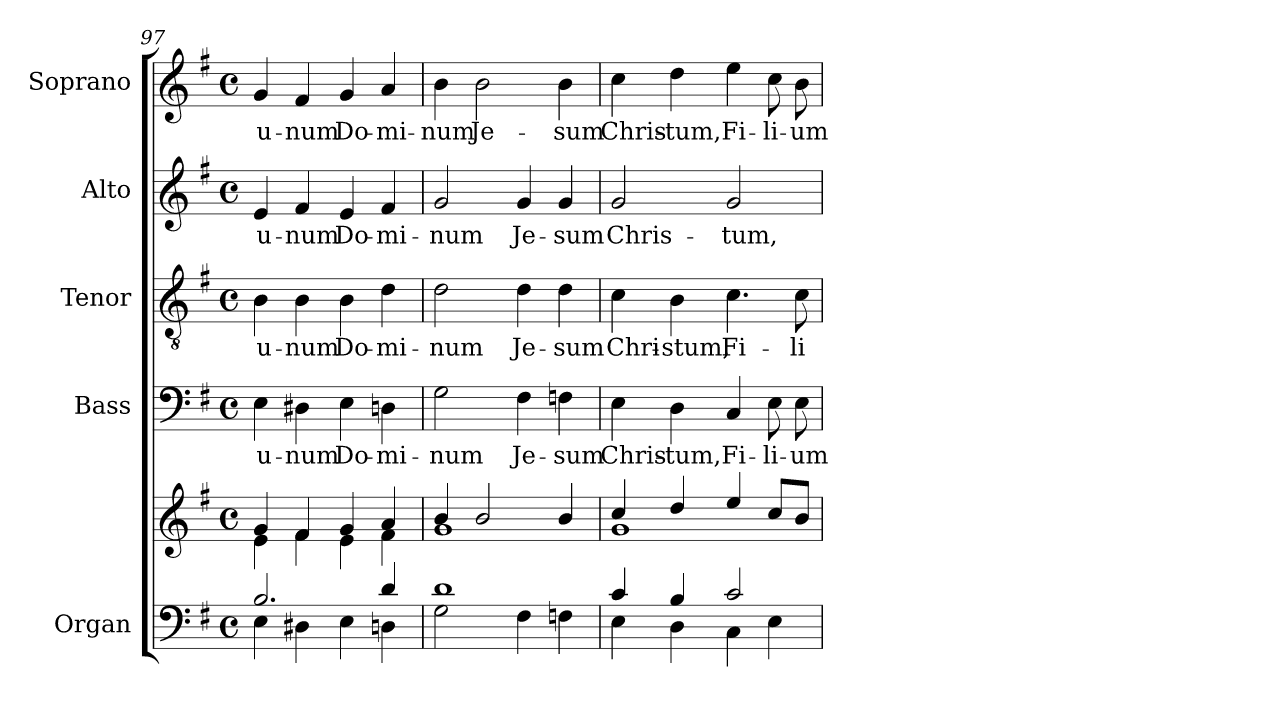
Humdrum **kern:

**kern	**kern	**kern	**text	**kern	**text	**kern	**text	**kern	**text
*part5	*part5	*part4	*part4	*part3	*part3	*part2	*part2	*part1	*part1
*staff6	*staff5	*staff4	*staff4	*staff3	*staff3	*staff2	*staff2	*staff1	*staff1
*I"Organ	*	*I"Bass	*	*I"Tenor	*	*I"Alto	*	*I"Soprano	*
*I'Org.	*	*I'B.	*	*I'T.	*	*I'A.	*	*I'S.	*
*clefF4	*clefG2	*clefF4	*	*clefGv2	*	*clefG2	*	*clefG2	*
*k[f#]	*k[f#]	*k[f#]	*	*k[f#]	*	*k[f#]	*	*k[f#]	*
*G:	*G:	*G:	*	*G:	*	*G:	*	*G:	*
*M4/4	*M4/4	*M4/4	*	*M4/4	*	*M4/4	*	*M4/4	*
*met(c)	*met(c)	*met(c)	*	*met(c)	*	*met(c)	*	*met(c)	*
=97	=97	=97	=97	=97	=97	=97	=97	=97	=97
*^	*^	*	*	*	*	*	*	*	*
!	!	!	!	!	!LO:LY:b	!	!LO:LY:b	!	!LO:LY:b	!	!LO:LY:b
2.B/	4E\	4g/	4e\	4E\	u-	4B\	u-	4e/	u-	4g/	u-
!	!	!	!	!	!LO:LY:b	!	!LO:LY:b	!	!LO:LY:b	!	!LO:LY:b
.	4D#X\	4f#/	4f#\	4D#X\	-num	4B\	-num	4f#/	-num	4f#/	-num
!	!	!	!	!	!LO:LY:b	!	!LO:LY:b	!	!LO:LY:b	!	!LO:LY:b
.	4E\	4g/	4e\	4E\	Do-	4B\	Do-	4e/	Do-	4g/	Do-
!	!	!	!	!	!LO:LY:b	!	!LO:LY:b	!	!LO:LY:b	!	!LO:LY:b
4d/	4Dn\	4a/	4f#\	4Dn\	-mi-	4d\	-mi-	4f#/	-mi-	4a/	-mi-
=98	=98	=98	=98	=98	=98	=98	=98	=98	=98	=98	=98
!	!	!	!	!	!LO:LY:b	!	!LO:LY:b	!	!LO:LY:b	!	!LO:LY:b
1d	2G\	4b/	1g	2G\	-num	2d\	-num	2g/	-num	4b\	-num
!	!	!	!	!	!	!	!	!	!	!	!LO:LY:b
.	.	2b/	.	.	.	.	.	.	.	2b\	Je-
!	!	!	!	!	!LO:LY:b	!	!LO:LY:b	!	!LO:LY:b	!	!
.	4F#\	.	.	4F#\	Je-	4d\	Je-	4g/	Je-	.	.
!	!	!	!	!	!LO:LY:b	!	!LO:LY:b	!	!LO:LY:b	!	!LO:LY:b
.	4Fn\	4b/	.	4Fn\	-sum	4d\	-sum	4g/	-sum	4b\	-sum
!!LO:LB:g=z
=99	=99	=99	=99	=99	=99	=99	=99	=99	=99	=99	=99
!	!	!	!	!	!LO:LY:b	!	!LO:LY:b	!	!LO:LY:b	!	!LO:LY:b
4c/	4E\	4cc/	1g	4E\	Chris-	4c\	Chri-	2g/	Chris-	4cc\	Chris-
!	!	!	!	!	!LO:LY:b	!	!LO:LY:b	!	!	!	!LO:LY:b
4B/	4D\	4dd/	.	4D\	-tum,	4B\	-stum,	.	.	4dd\	-tum,
!	!	!	!	!	!LO:LY:b	!	!LO:LY:b	!	!LO:LY:b	!	!LO:LY:b
2c/	4C\	4ee/	.	4C/	Fi-	4.c\	Fi-	2g/	-tum,	4ee\	Fi-
!	!	!	!	!	!LO:LY:b	!	!	!	!	!	!LO:LY:b
.	4E\	8cc/L	.	8E\	-li-	.	.	.	.	8cc\	-li-
!	!	!	!	!	!LO:LY:b	!	!LO:LY:b	!	!	!	!LO:LY:b
.	.	8b/J	.	8E\	-um	8c\	-li-	.	.	8b\	-um
*v	*v	*	*	*	*	*	*	*	*	*	*
*	*v	*v	*	*	*	*	*	*	*	*
=	=	=	=	=	=	=	=	=	=
*-	*-	*-	*-	*-	*-	*-	*-	*-	*-
